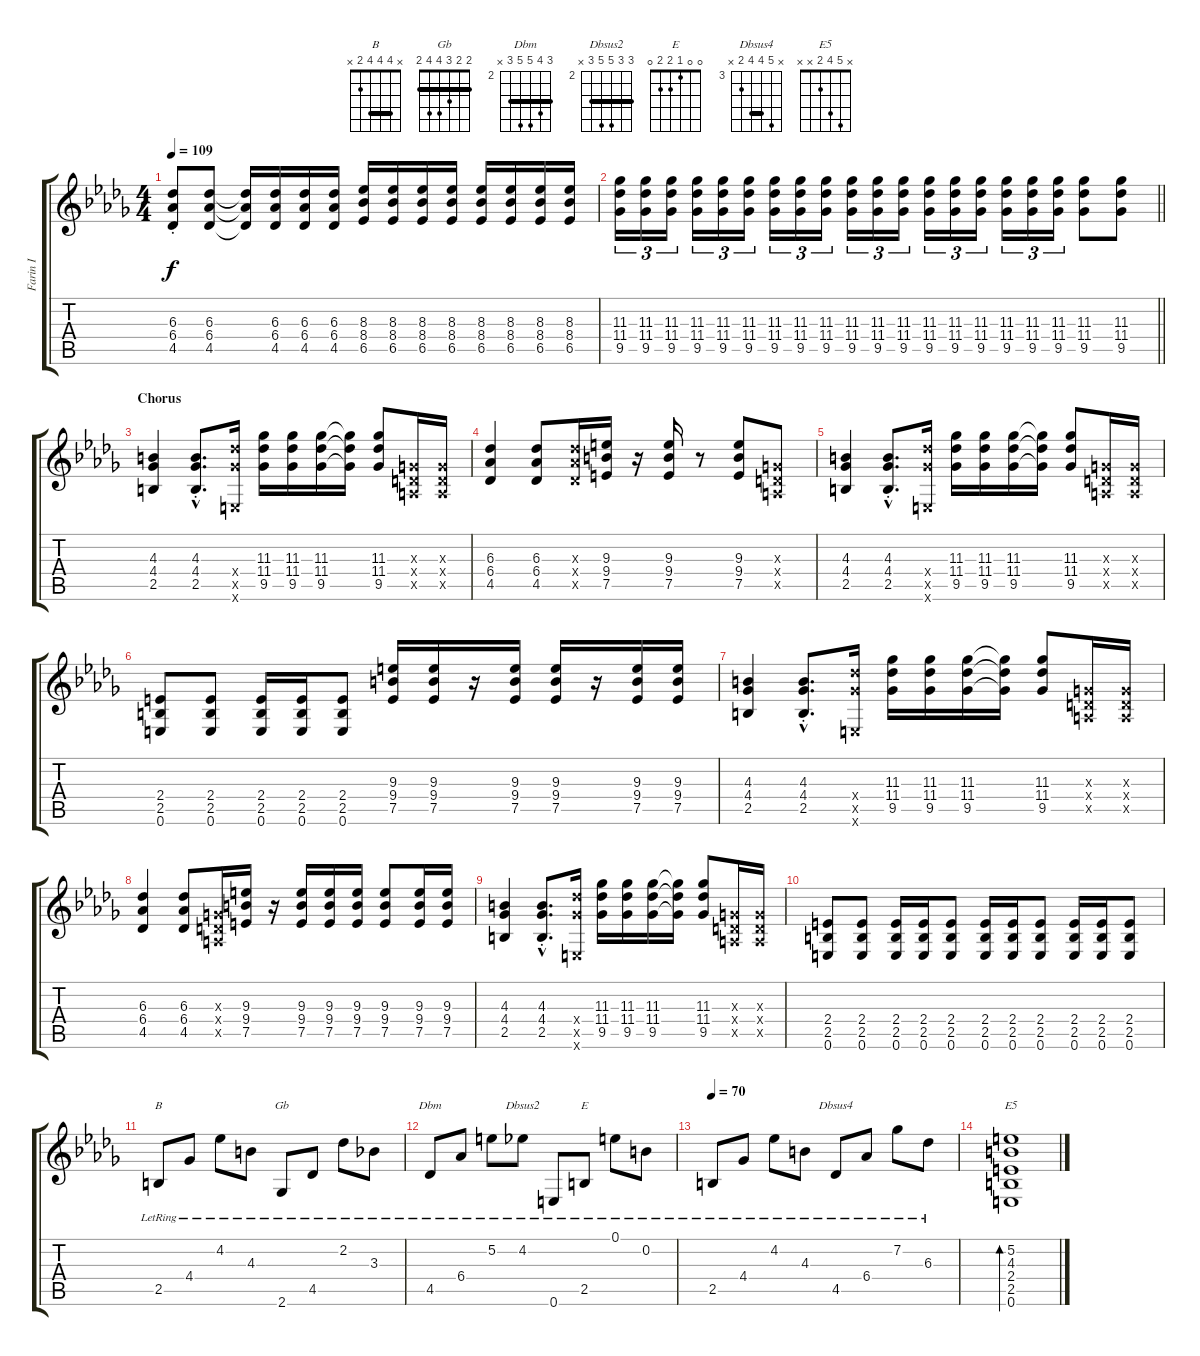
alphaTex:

\track ("Farin I" "Farin I") {instrument distortionguitar}
\staff {score tabs}
\tuning (E4 B3 G3 D3 A2 E2) {hide}
\chord ("B" x 4 4 4 2 x) {barre 4}
\chord ("Gb" 2 2 3 4 4 2) {barre 2}
\chord ("Dbm" 4 5 6 6 4 x) {firstfret 2 barre 4}
\chord ("Dbsus2" 4 4 6 6 4 x) {firstfret 2 barre 4}
\chord ("E" 0 0 1 2 2 0)
\chord ("Dbsus4" x 7 6 6 4 x) {firstfret 3 barre 6}
\chord ("E5" x 5 4 2 x x)
\ts (4 4)
\tempo 109
\clef g2
\ks bbminor
(6.3{st} 6.4{st} 4.5{st}).8{dy f} (6.3 6.4 4.5).8 (6.3{t} 6.4{t} 4.5{t}).16 (6.3 6.4 4.5).16 (6.3 6.4 4.5).16 (6.3 6.4 4.5).16 (8.3 8.4 6.5).16 (8.3 8.4 6.5).16 (8.3 8.4 6.5).16 (8.3 8.4 6.5).16 (8.3 8.4 6.5).16 (8.3 8.4 6.5).16 (8.3 8.4 6.5).16 (8.3 8.4 6.5).16 |
\barLineRight lightlight
(11.3 11.4 9.5).16{tu (3 2)} (11.3 11.4 9.5).16{tu (3 2)} (11.3 11.4 9.5).16{tu (3 2)} (11.3 11.4 9.5).16{tu (3 2)} (11.3 11.4 9.5).16{tu (3 2)} (11.3 11.4 9.5).16{tu (3 2)} (11.3 11.4 9.5).16{tu (3 2)} (11.3 11.4 9.5).16{tu (3 2)} (11.3 11.4 9.5).16{tu (3 2)} (11.3 11.4 9.5).16{tu (3 2)} (11.3 11.4 9.5).16{tu (3 2)} (11.3 11.4 9.5).16{tu (3 2)} (11.3 11.4 9.5).16{tu (3 2)} (11.3 11.4 9.5).16{tu (3 2)} (11.3 11.4 9.5).16{tu (3 2)} (11.3 11.4 9.5).16{tu (3 2)} (11.3 11.4 9.5).16{tu (3 2)} (11.3 11.4 9.5).16{tu (3 2)} (11.3 11.4 9.5).8 (11.3 11.4 9.5).8 |
\section ("" "Chorus")
(4.3 4.4 2.5).4 (4.3{hac st} 4.4{hac st} 2.5{hac st}).8{d} (11.4{x} 9.5{x} 0.6{x}).16 (11.3 11.4 9.5).16 (11.3 11.4 9.5).16 (11.3 11.4 9.5).16 (11.3{t} 11.4{t} 9.5{t}).16 (11.3 11.4 9.5).8 (0.3{x} 0.4{x} 0.5{x}).16 (0.3{x} 0.4{x} 0.5{x}).16 |
(6.3 6.4 4.5).4 (6.3 6.4 4.5).8 (6.3{x} 6.4{x} 4.5{x}).16 (9.3 9.4 7.5).16 r.16 (9.3 9.4 7.5).16 r.8 (9.3 9.4 7.5).8 (0.3{x} 0.4{x} 0.5{x}).8 |
(4.3 4.4 2.5).4 (4.3{hac st} 4.4{hac st} 2.5{hac st}).8{d} (11.4{x} 9.5{x} 0.6{x}).16 (11.3 11.4 9.5).16 (11.3 11.4 9.5).16 (11.3 11.4 9.5).16 (11.3{t} 11.4{t} 9.5{t}).16 (11.3 11.4 9.5).8 (0.3{x} 0.4{x} 0.5{x}).16 (0.3{x} 0.4{x} 0.5{x}).16 |
(2.4 2.5 0.6).8 (2.4 2.5 0.6).8 (2.4 2.5 0.6).16 (2.4 2.5 0.6).16 (2.4 2.5 0.6).8 (9.3 9.4 7.5).16 (9.3 9.4 7.5).16 r.16 (9.3 9.4 7.5).16 (9.3 9.4 7.5).16 r.16 (9.3 9.4 7.5).16 (9.3 9.4 7.5).16 |
(4.3 4.4 2.5).4 (4.3{hac st} 4.4{hac st} 2.5{hac st}).8{d} (11.4{x} 9.5{x} 0.6{x}).16 (11.3 11.4 9.5).16 (11.3 11.4 9.5).16 (11.3 11.4 9.5).16 (11.3{t} 11.4{t} 9.5{t}).16 (11.3 11.4 9.5).8 (0.3{x} 0.4{x} 0.5{x}).16 (0.3{x} 0.4{x} 0.5{x}).16 |
(6.3 6.4 4.5).4 (6.3 6.4 4.5).8 (0.3{x} 0.4{x} 0.5{x}).16 (9.3 9.4 7.5).16 r.16 (9.3 9.4 7.5).16 (9.3 9.4 7.5).16 (9.3 9.4 7.5).16 (9.3 9.4 7.5).8 (9.3 9.4 7.5).16 (9.3 9.4 7.5).16 |
(4.3 4.4 2.5).4 (4.3{hac st} 4.4{hac st} 2.5{hac st}).8{d} (11.4{x} 9.5{x} 0.6{x}).16 (11.3 11.4 9.5).16 (11.3 11.4 9.5).16 (11.3 11.4 9.5).16 (11.3{t} 11.4{t} 9.5{t}).16 (11.3 11.4 9.5).8 (0.3{x} 0.4{x} 0.5{x}).16 (0.3{x} 0.4{x} 0.5{x}).16 |
(2.4 2.5 0.6).8 (2.4 2.5 0.6).8 (2.4 2.5 0.6).16 (2.4 2.5 0.6).16 (2.4 2.5 0.6).8 (2.4 2.5 0.6).16 (2.4 2.5 0.6).16 (2.4 2.5 0.6).8 (2.4 2.5 0.6).16 (2.4 2.5 0.6).16 (2.4 2.5 0.6).8 |
2.5{lr}.8{ch "B" instrument electricguitarclean} 4.4{lr}.8 4.2{lr}.8 4.3{lr}.8 2.6{lr}.8{ch "Gb"} 4.5{lr}.8 2.2{lr}.8 3.3{lr}.8 |
4.5{lr}.8{ch "Dbm"} 6.4{lr}.8 5.2{lr}.8 4.2{lr}.8{ch "Dbsus2"} 0.6{lr}.8 2.5{lr}.8{ch "E"} 0.1{lr}.8 0.2{lr}.8 |
\tempo 70
2.5{lr}.8 4.4{lr}.8 4.2{lr}.8 4.3{lr}.8 4.5{lr}.8{ch "Dbsus4"} 6.4{lr}.8 7.2{lr}.8 6.3{lr}.8 |
(5.2 4.3 2.4 2.5 0.6).1{bd 240 ch "E5"}
